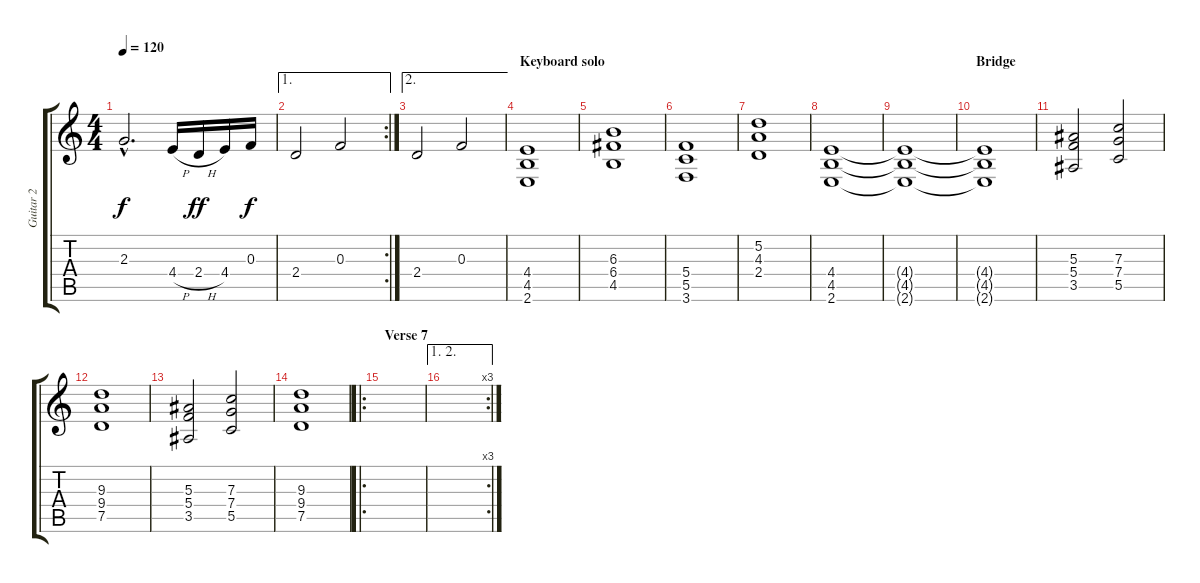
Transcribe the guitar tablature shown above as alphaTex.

\track ("Guitar 2" "Guitar 2") {instrument distortionguitar}
\staff {score tabs}
\tuning (D4 A3 F3 C3 G2 D2) {hide}
\ts (4 4)
\tempo 120
\clef g2
\ks c
2.3{hac}.2{d dy f} 4.4{h}.16 2.4{h}.16{dy ff} 4.4.16 0.3.16{dy f} |
\ae 1
\rc 2
2.4.2 0.3.2 |
\ae 2
2.4.2 0.3.2 |
\section ("" "Keyboard solo")
(4.4 4.5 2.6).1 |
(6.3 6.4 4.5).1 |
(5.4 5.5 3.6).1 |
(5.2 4.3 2.4).1 |
(4.4 4.5 2.6).1 |
(4.4{t} 4.5{t} 2.6{t}).1 |
\section ("" "Bridge")
(4.4{t} 4.5{t} 2.6{t}).1 |
(5.3 5.4 3.5).2 (7.3 7.4 5.5).2 |
(9.3 9.4 7.5).1 |
(5.3 5.4 3.5).2{volume 7} (7.3 7.4 5.5).2 |
(9.3 9.4 7.5).1 |
\ro
\section ("" "Verse 7")
|
\ae (1 2)
\rc 3
